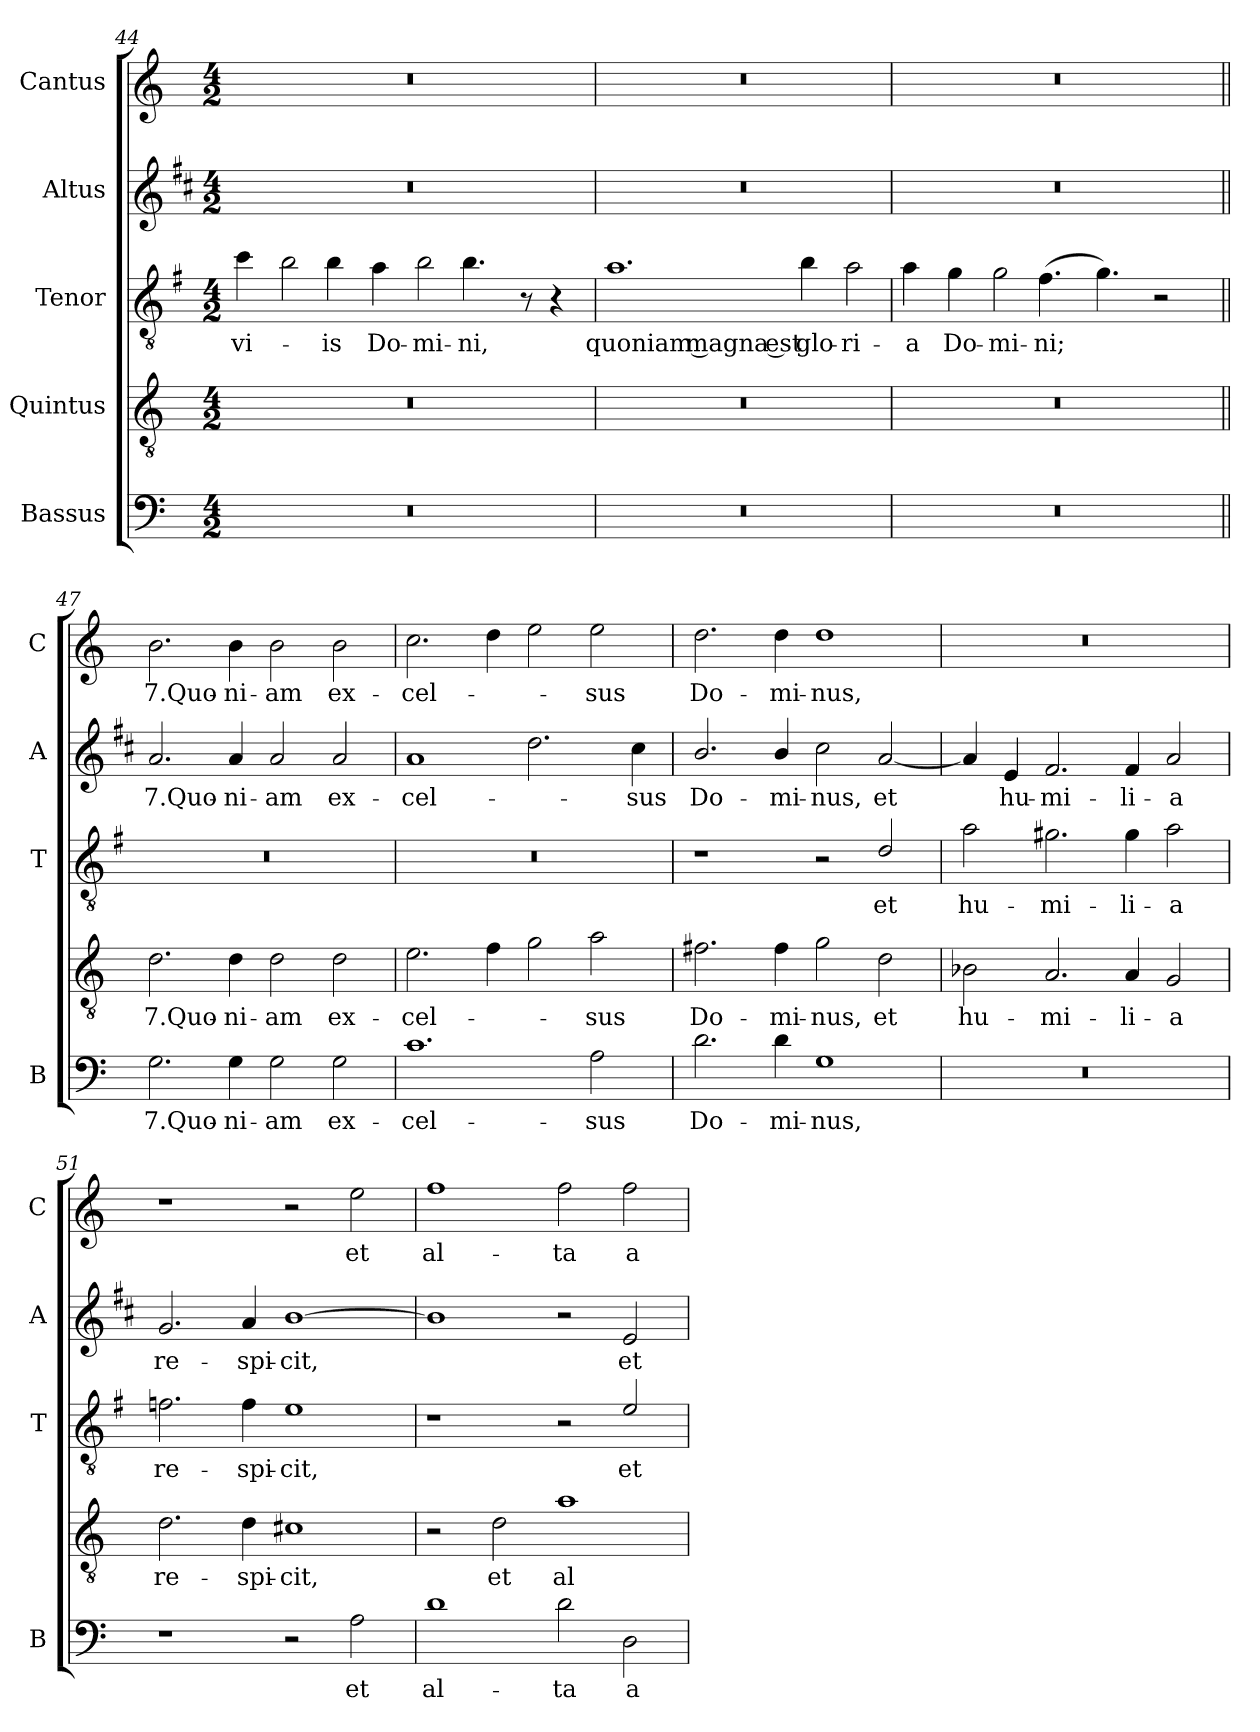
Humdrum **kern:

**kern	**text	**kern	**text	**kern	**text	**kern	**text	**kern	**text
*part5	*part5	*part4	*part4	*part3	*part3	*part2	*part2	*part1	*part1
*staff5	*staff5	*staff4	*staff4	*staff3	*staff3	*staff2	*staff2	*staff1	*staff1
*I"Bassus	*	*I"Quintus	*	*I"Tenor	*	*I"Altus	*	*I"Cantus	*
*I'B	*	*	*	*I'T	*	*I'A	*	*I'C	*
*clefF4	*	*clefGv2	*	*clefGv2	*	*clefG2	*	*clefG2	*
*	*	*	*	*ITrd4c7	*	*ITrd1c2	*	*	*
*k[]	*	*k[]	*	*k[]	*	*k[]	*	*k[]	*
*C:	*	*C:	*	*C:	*	*C:	*	*C:	*
*M4/2	*	*M4/2	*	*M4/2	*	*M4/2	*	*M4/2	*
=44	=44	=44	=44	=44	=44	=44	=44	=44	=44
!	!	!	!	!	!LO:LY:b	!	!	!	!
0r	.	0r	.	4f\	vi-	0r	.	0r	.
!	!	!	!	!LO:N:head=open	!	!	!	!	!
.	.	.	.	4e\	.	.	.	.	.
!	!	!	!	!	!LO:LY:b	!	!	!	!
.	.	.	.	4e\	-is	.	.	.	.
!	!	!	!	!	!LO:LY:b	!	!	!	!
.	.	.	.	4d\	Do-	.	.	.	.
!	!	!	!	!LO:N:head=open	!LO:LY:b	!	!	!	!
.	.	.	.	4e\	-mi-	.	.	.	.
!	!	!	!	!	!LO:LY:b	!	!	!	!
.	.	.	.	4.e\	-ni,	.	.	.	.
.	.	.	.	8r	.	.	.	.	.
.	.	.	.	4r	.	.	.	.	.
=45	=45	=45	=45	=45	=45	=45	=45	=45	=45
!	!	!	!	!	!LO:LY:b	!	!	!	!
0r	.	0r	.	1.d	quoniam magna est	0r	.	0r	.
!	!	!	!	!	!LO:LY:b	!	!	!	!
.	.	.	.	4e\	glo-	.	.	.	.
!	!	!	!	!LO:N:head=open	!LO:LY:b	!	!	!	!
.	.	.	.	4d\	-ri-	.	.	.	.
=46	=46	=46	=46	=46	=46	=46	=46	=46	=46
!	!	!	!	!	!LO:LY:b	!	!	!	!
0r	.	0r	.	4d\	-a	0r	.	0r	.
!	!	!	!	!	!LO:LY:b	!	!	!	!
.	.	.	.	4c\	Do-	.	.	.	.
!	!	!	!	!LO:N:head=open	!LO:LY:b	!	!	!	!
.	.	.	.	4c\	-mi-	.	.	.	.
!	!	!	!	!	!LO:LY:b	!	!	!	!
.	.	.	.	(>4.B\	-ni;	.	.	.	.
.	.	.	.	4.c\)	.	.	.	.	.
.	.	.	.	2r	.	.	.	.	.
!!LO:LB:g=z
=47||	=47||	=47||	=47||	=47||	=47||	=47||	=47||	=47||	=47||
!	!LO:LY:b	!	!LO:LY:b	!	!	!	!LO:LY:b	!	!LO:LY:b
2.G\	7.Quo-	2.d\	7.Quo-	0r	.	2.g/	7.Quo-	2.b\	7.Quo-
!	!LO:LY:b	!	!LO:LY:b	!	!	!	!LO:LY:b	!	!LO:LY:b
4G\	-ni-	4d\	-ni-	.	.	4g/	-ni-	4b\	-ni-
!	!LO:LY:b	!	!LO:LY:b	!	!	!	!LO:LY:b	!	!LO:LY:b
2G\	-am	2d\	-am	.	.	2g/	-am	2b\	-am
!	!LO:LY:b	!	!LO:LY:b	!	!	!	!LO:LY:b	!	!LO:LY:b
2G\	ex-	2d\	ex-	.	.	2g/	ex-	2b\	ex-
=48	=48	=48	=48	=48	=48	=48	=48	=48	=48
!	!LO:LY:b	!	!LO:LY:b	!	!	!	!LO:LY:b	!	!LO:LY:b
1.c	-cel-	2.e\	-cel-	0r	.	1g	-cel-	2.cc\	-cel-
.	.	4f\	.	.	.	.	.	4dd\	.
.	.	2g\	.	.	.	2.cc\	.	2ee\	.
!	!LO:LY:b	!	!LO:LY:b	!	!	!	!	!	!LO:LY:b
2A\	-sus	2a\	-sus	.	.	.	.	2ee\	-sus
!	!	!	!	!	!	!	!LO:LY:b	!	!
.	.	.	.	.	.	4b\	-sus	.	.
=49	=49	=49	=49	=49	=49	=49	=49	=49	=49
!	!LO:LY:b	!	!LO:LY:b	!	!	!	!LO:LY:b	!	!LO:LY:b
2.d\	Do-	2.f#X\	Do-	1r	.	2.a/	Do-	2.dd\	Do-
!	!LO:LY:b	!	!LO:LY:b	!	!	!	!LO:LY:b	!	!LO:LY:b
4d\	-mi-	4f#\	-mi-	.	.	4a/	-mi-	4dd\	-mi-
!	!LO:LY:b	!	!LO:LY:b	!	!	!	!LO:LY:b	!	!LO:LY:b
1G	-nus,	2g\	-nus,	2r	.	2b\	-nus,	1dd	-nus,
!	!	!	!LO:LY:b	!	!LO:LY:b	!	!LO:LY:b	!	!
.	.	2d\	et	2G/	et	[2g/	et	.	.
=50	=50	=50	=50	=50	=50	=50	=50	=50	=50
!	!	!	!LO:LY:b	!	!LO:LY:b	!	!	!	!
0r	.	2B-X\	hu-	2d\	hu-	4g/]	.	0r	.
!	!	!	!	!	!	!	!LO:LY:b	!	!
.	.	.	.	.	.	4d/	hu-	.	.
!	!	!	!LO:LY:b	!	!LO:LY:b	!	!LO:LY:b	!	!
.	.	2.A/	-mi-	2.c#X\	-mi-	2.e/	-mi-	.	.
!	!	!	!LO:LY:b	!	!LO:LY:b	!	!LO:LY:b	!	!
.	.	4A/	-li-	4c#\	-li-	4e/	-li-	.	.
!	!	!	!LO:LY:b	!	!LO:LY:b	!	!LO:LY:b	!	!
.	.	2G/	-a	2d\	-a	2g/	-a	.	.
=51	=51	=51	=51	=51	=51	=51	=51	=51	=51
!	!	!	!LO:LY:b	!	!LO:LY:b	!	!LO:LY:b	!	!
1r	.	2.d\	re-	2.B-X\	re-	2.f/	re-	1r	.
!	!	!	!LO:LY:b	!	!LO:LY:b	!	!LO:LY:b	!	!
.	.	4d\	-spi-	4B-\	-spi-	4g/	-spi-	.	.
!	!	!	!LO:LY:b	!	!LO:LY:b	!	!LO:LY:b	!	!
2r	.	1c#X	-cit,	1A	-cit,	[1a	-cit,	2r	.
!	!LO:LY:b	!	!	!	!	!	!	!	!LO:LY:b
2A\	et	.	.	.	.	.	.	2ee\	et
!!LO:LB:g=z
=52	=52	=52	=52	=52	=52	=52	=52	=52	=52
!	!LO:LY:b	!	!	!	!	!	!	!	!LO:LY:b
1d	al-	2r	.	1r	.	1a]	.	1ff	al-
!	!	!	!LO:LY:b	!	!	!	!	!	!
.	.	2d\	et	.	.	.	.	.	.
!	!LO:LY:b	!	!LO:LY:b	!	!	!	!	!	!LO:LY:b
2d\	-ta	1a	al-	2r	.	2r	.	2ff\	-ta
!	!LO:LY:b	!	!	!	!LO:LY:b	!	!LO:LY:b	!	!LO:LY:b
2D\	a	.	.	2A/	et	2d/	et	2ff\	a
=	=	=	=	=	=	=	=	=	=
*-	*-	*-	*-	*-	*-	*-	*-	*-	*-
